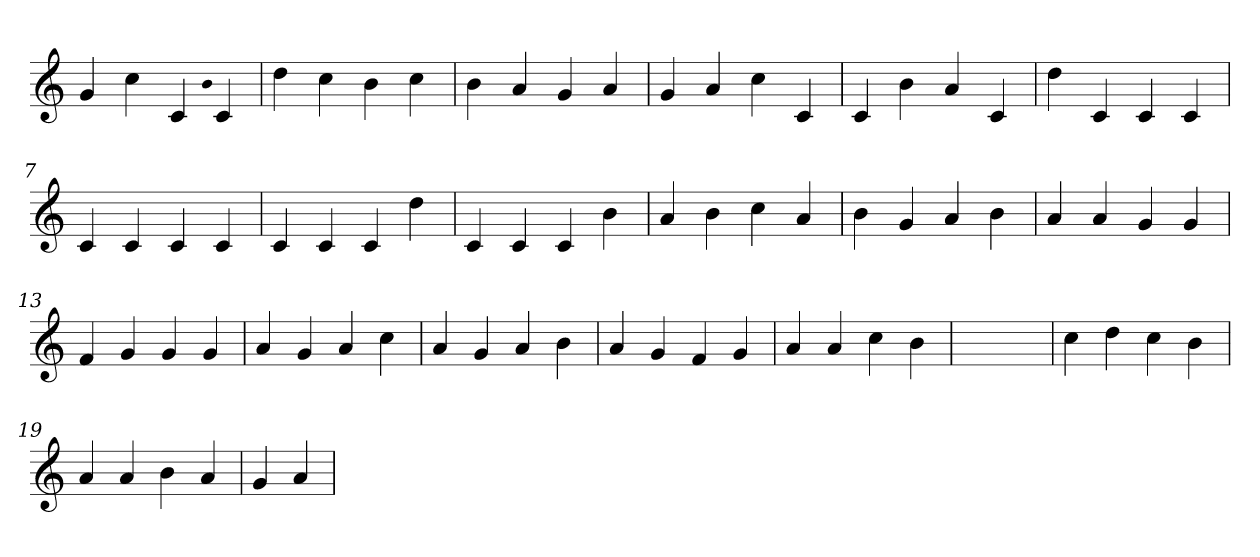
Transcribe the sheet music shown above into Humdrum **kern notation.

**kern
*part1
*staff1
*clefG2
=1
4g
4cc
4c
qqb
4c
=2
4dd
4cc
4b
4cc
=3
4b
4a
4g
4a
=4
4g
4a
4cc
4c
=5
4c
4b
4a
4c
=6
4dd
4c
4c
4c
=7
4c
4c
4c
4c
=8
4c
4c
4c
4dd
=9
4c
4c
4c
4b
=10
4a
4b
4cc
4a
=11
4b
4g
4a
4b
=12
4a
4a
4g
4g
=13
4f
4g
4g
4g
=14
4a
4g
4a
4cc
=15
4a
4g
4a
4b
=16
4a
4g
4f
4g
=17
4a
4a
4cc
4b
=18
1ryy
=18
4cc
4dd
4cc
4b
=19
4a
4a
4b
4a
=20
4g
4a
=
*-
